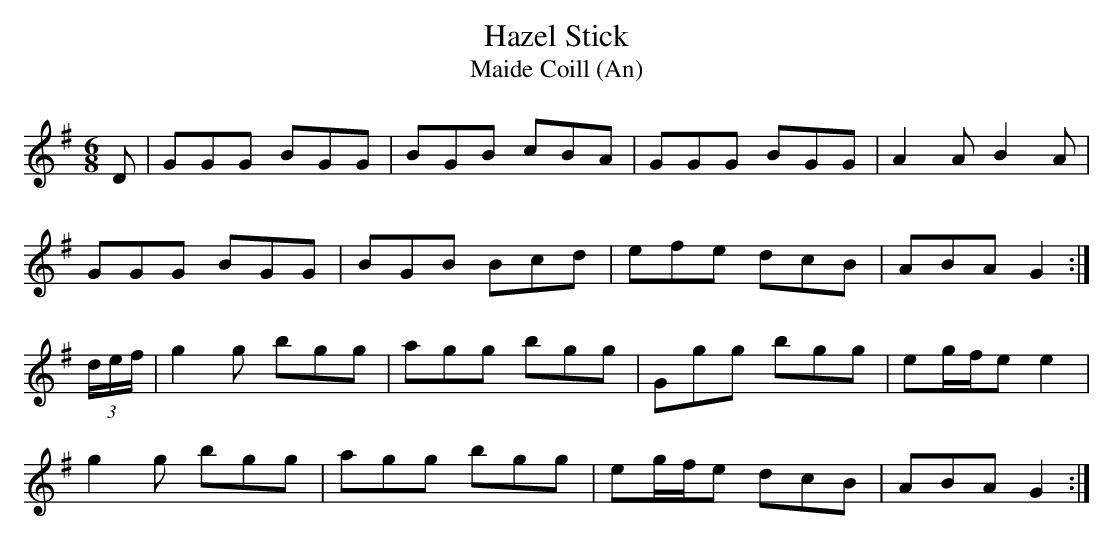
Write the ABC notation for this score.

X:1
T: Hazel Stick
T: Maide Coill (An)
L: 1/8
M: 6/8
K: G
D|GGG BGG|BGB cBA|GGG BGG|A2A B2A|
GGG BGG|BGB Bcd|efe dcB|ABA G2 :|
(3d/e/f/|g2g bgg|agg bgg|Ggg bgg|eg/f/e e2|
g2g bgg|agg bgg|eg/f/e dcB|ABA G2 :|
